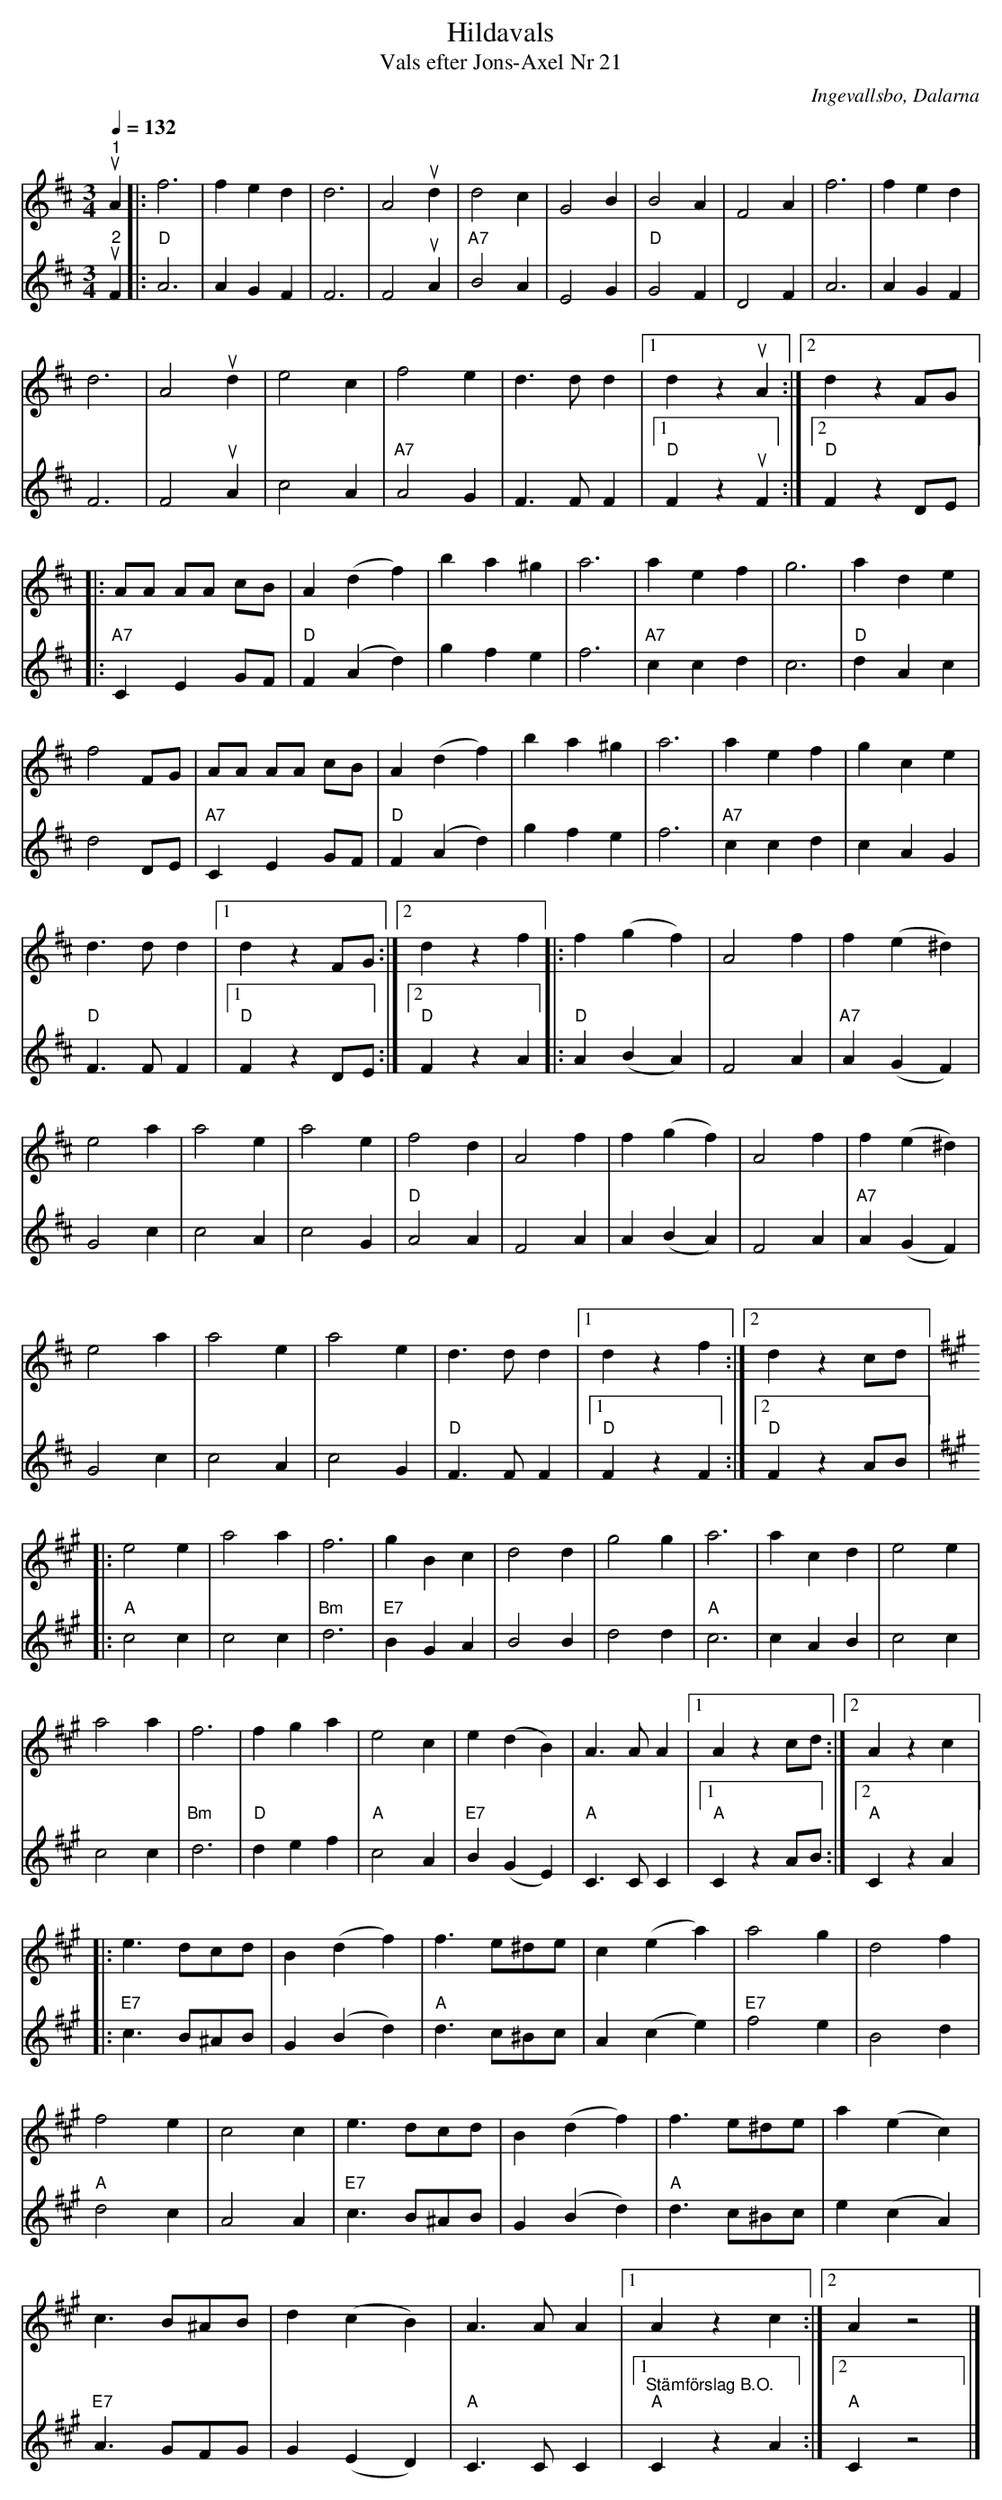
X:1
T:Hildavals
T:Vals efter Jons-Axel Nr 21
O:Ingevallsbo, Dalarna
L:1/4
Q:1/4=132
M:3/4
K:D
V:1
"^1"u A |: f3 | f e d | d3 | A2u d | d2 c | G2 B | B2 A | F2 A | f3 | f e d |
d3 | A2u d | e2 c | f2 e | d3/2 d/ d |1 d zu A :|2 d z F/G/ |:
A/A/ A/A/ c/B/ | A (d f) | b a ^g | a3 | a e f | g3 | a d e |
f2 F/G/ | A/A/ A/A/ c/B/ | A (d f) | b a ^g | a3 | a e f | g c e |
d3/2 d/ d |1 d z F/G/ :|2 d z f |: f (g f) | A2 f | f (e ^d) |
e2 a | a2 e | a2 e | f2 d | A2 f | f (g f) | A2 f | f (e ^d) |
e2 a | a2 e | a2 e | d3/2 d/ d |1 d z f :|2 d z c/d/ |:
[K:A] e2 e | a2 a | f3 | g B c | d2 d | g2 g | a3 | a c d |e2 e |
a2 a | f3 | f g a | e2 c | e (d B) | A3/2 A/ A |1 A z c/d/ :|2 A z c |:
e3/2 d/c/d/ | B (d f) | f3/2 e/^d/e/ | c (e a) | a2 g | d2 f |
f2 e | c2 c | e3/2 d/c/d/ | B (d f) | f3/2 e/^d/e/ | a (e c) |
c3/2 B/^A/B/ | d (c B) | A3/2 A/ A |1 A z c :|2 A z2 |]
V:2
"^2"u F |:"D" A3 | A G F | F3 | F2u A |"A7" B2 A | E2 G |"D" G2 F | D2 F | A3 | A G F |
F3 | F2u A | c2 A |"A7" A2 G | F3/2 F/ F |1"D" F zu F :|2"D" F z D/E/ |:"A7" C E G/F/ |
"D" F (A d) | g f e | f3 |"A7" c c d | c3 |"D" d A c | d2 D/E/ |"A7" C E G/F/ |"D" F (A d) |
g f e | f3 |"A7" c c d | c A G |"D" F3/2 F/ F |1"D" F z D/E/ :|2"D" F z A |:"D" A (B A) |
F2 A |"A7" A (G F) | G2 c | c2 A | c2 G |"D" A2 A | F2 A | A (B A) | F2 A |"A7" A (G F) |
G2 c | c2 A | c2 G |"D" F3/2 F/ F |1"D" F z F :|2"D" F z A/B/ |:[K:A]"A" c2 c | c2 c |
"Bm" d3 |"E7" B G A | B2 B | d2 d |"A" c3 | c A B | c2 c | c2 c |"Bm" d3 |"D" d e f |
"A" c2 A |"E7" B (G E) |"A" C3/2 C/ C |1"A" C z A/B/ :|2"A" C z A |:"E7" c3/2 B/^A/B/ |
G (B d) |"A" d3/2 c/^B/c/ | A (c e) |"E7" f2 e | B2 d |"A" d2 c | A2 A |"E7" c3/2 B/^A/B/ |
G (B d) |"A" d3/2 c/^B/c/ | e (c A) |"E7" A3/2 G/F/G/ | G (E D) |"A" C3/2 C/ C |1 "^Stämförslag B.O.""A" C z A :|2"A" C z2 |]
